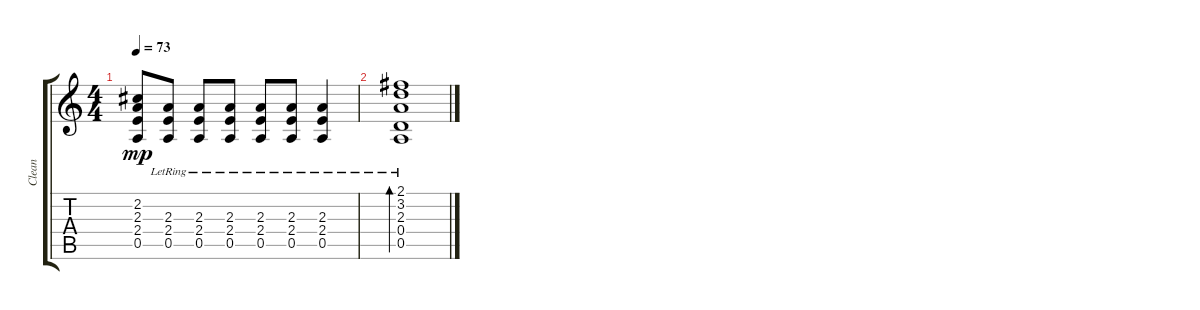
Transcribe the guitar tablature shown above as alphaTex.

\track ("Clean" "Clean") {instrument electricguitarclean}
\staff {score tabs}
\tuning (E4 B3 G3 D3 A2 E2) {hide}
\ts (4 4)
\tempo 73
\clef g2
\ks c
(2.2{t} 2.3{t} 2.4{t} 0.5{t}).8{dy mp} (2.3{lr} 2.4{lr} 0.5{lr}).8 (2.3{lr} 2.4{lr} 0.5{lr}).8 (2.3{lr} 2.4{lr} 0.5{lr}).8 (2.3{lr} 2.4{lr} 0.5{lr}).8 (2.3{lr} 2.4{lr} 0.5{lr}).8 (2.3{lr} 2.4{lr} 0.5{lr}).4 |
(2.1{lr} 3.2{lr} 2.3{lr} 0.4{lr} 0.5{lr}).1{bd 30}
